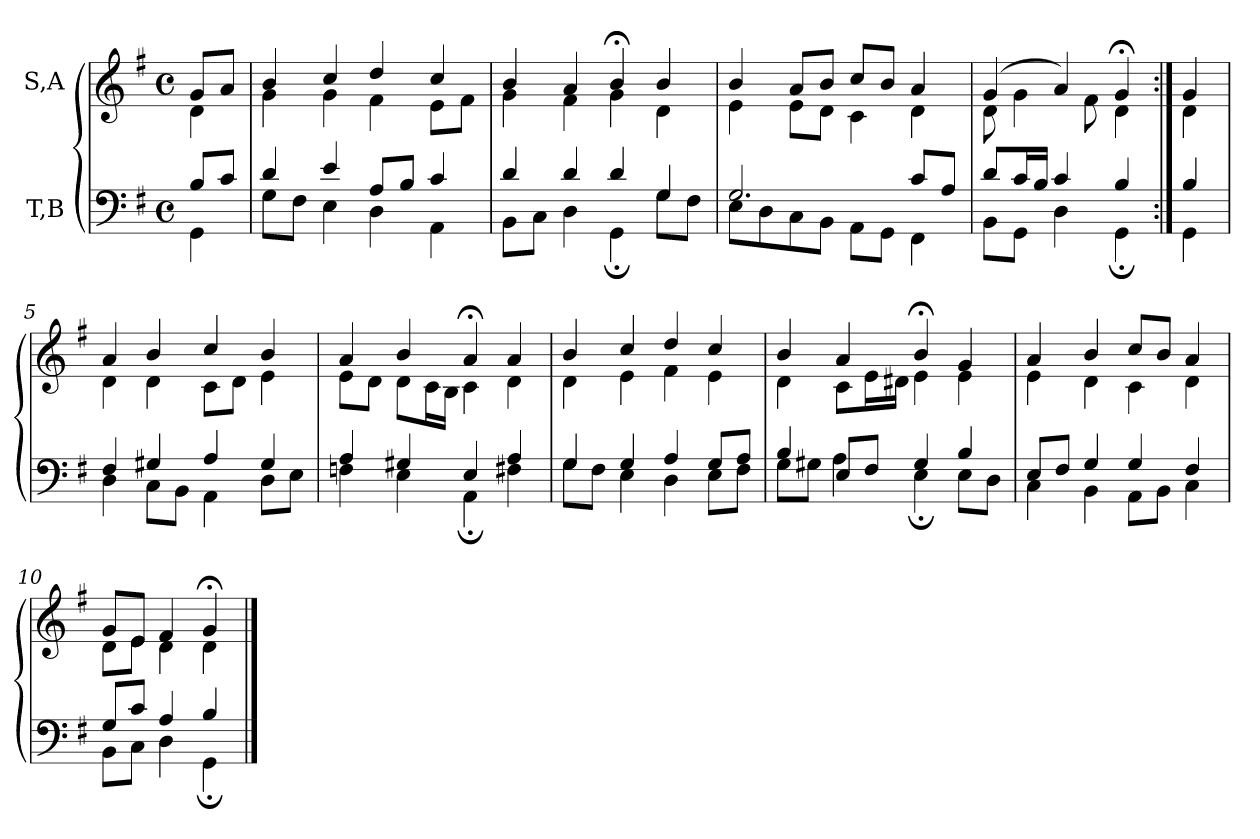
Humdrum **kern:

**kern	**kern
*part2	*part1
*staff2	*staff1
*I"T,B	*I"S,A
*clefF4	*clefG2
*k[f#]	*k[f#]
*M4/4	*M4/4
*met(c)	*met(c)
=	=
*^	*^
8BL	4GG	8gL	4d
8cJ	.	8aJ	.
=1	=1	=1	=1
4d	8GL	4b	4g
.	8F#J	.	.
4e	4E	4cc	4g
8AL	4D	4dd	4f#
8BJ	.	.	.
4c	4AA	4cc	8eL
.	.	.	8f#J
=2	=2	=2	=2
4d	8BBL	4b	4g
.	8CJ	.	.
4d	4D	4a	4f#
4d	4GG;	4b;<	4g
4G	8GL	4b	4d
.	8F#J	.	.
=3	=3	=3	=3
2.G	8EL	4b	4e
.	8D	.	.
.	8C	8aL	8eL
.	8BBJ	8bJ	8dJ
.	8AAL	8ccL	4c
.	8GGJ	8bJ	.
8cL	4FF#	4a	4d
8AJ	.	.	.
=4a	=4a	=4a	=4a
8dL	8BBL	(>4g	8d
16cL	8GGJ	.	4g
16BJJ	.	.	.
4c	4D	4a)	.
.	.	.	8f#
4B	4GG;	4g;<	4d
=4b:|!	=4b:|!	=4b:|!	=4b:|!
4B	4GG	4g	4d
=5	=5	=5	=5
4F#	4D	4a	4d
4G#X	8CL	4b	4d
.	8BBJ	.	.
4A	4AA	4cc	8cL
.	.	.	8dJ
4G#	8DL	4b	4e
.	8EJ	.	.
=6	=6	=6	=6
4A	4Fn	4a	8eL
.	.	.	8dJ
4G#X	4E	4b	8dL
.	.	.	16cL
.	.	.	16BJJ
4E	4AA;	4a;<	4c
4A	4F#X	4a	4d
=7	=7	=7	=7
4G	8GL	4b	4d
.	8F#J	.	.
4G	4E	4cc	4e
4A	4D	4dd	4f#
8GL	8EL	4cc	4e
8AJ	8F#J	.	.
=8	=8	=8	=8
4B	8GL	4b	4d
.	8G#XJ	.	.
8EL	4A	4a	8cL
8F#J	.	.	16eL
.	.	.	16d#XJJ
4G#	4E;	4b;<	4e
4B	8EL	4g	4e
.	8DJ	.	.
=9	=9	=9	=9
8EL	4C	4a	4e
8F#J	.	.	.
4G	4BB	4b	4d
4G	8AAL	8ccL	4c
.	8BBJ	8bJ	.
4F#	4C	4a	4d
=10	=10	=10	=10
8GL	8BBL	8gL	8dL
8cJ	8CJ	8eJ	8eJ
4A	4D	4f#	4d
4B	4GG;	4g;<	4d
*v	*v	*	*
*	*v	*v
==	==
*-	*-
